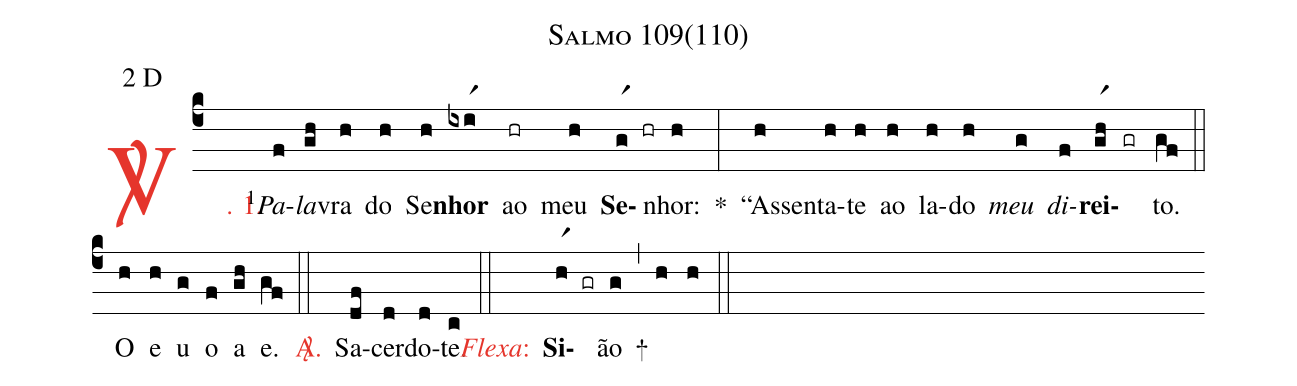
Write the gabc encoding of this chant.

name: Salmo 109(110);
mode: 2;
mode-differentia: D;
%%
(c4)

<c><sp>V/</sp>. 1.</c>() <v>\VSup{1}</v><i>Pa</i>(f)<i>la</i>(gh)vra(h) do(h) Se(h)<b>nhor</b>(ixir1) ao(hr) meu(h) <b>Se</b>(gr1 hr)nhor:(h) *(:) ``Assen(h)ta-(h)te(h) ao(h) la(h)do(h) <i>meu</i>(g) <i>di</i>(f)<b>rei</b>(gr1h)(gr)to.(gf) (::)

<eu>O(h) e(h) u(g) o(f) a(gh) e.</eu>(gf) (::)

<nlba><c><sp>A/</sp>.</c>() Sa</nlba>(df)cer(d)do(d)te.(c) (::)

<nlba><c><i>Flexa</i>:</c>() <b>Si</b></nlba>(hr1 gr)ão(g) +(,) (h) (h) (::)
